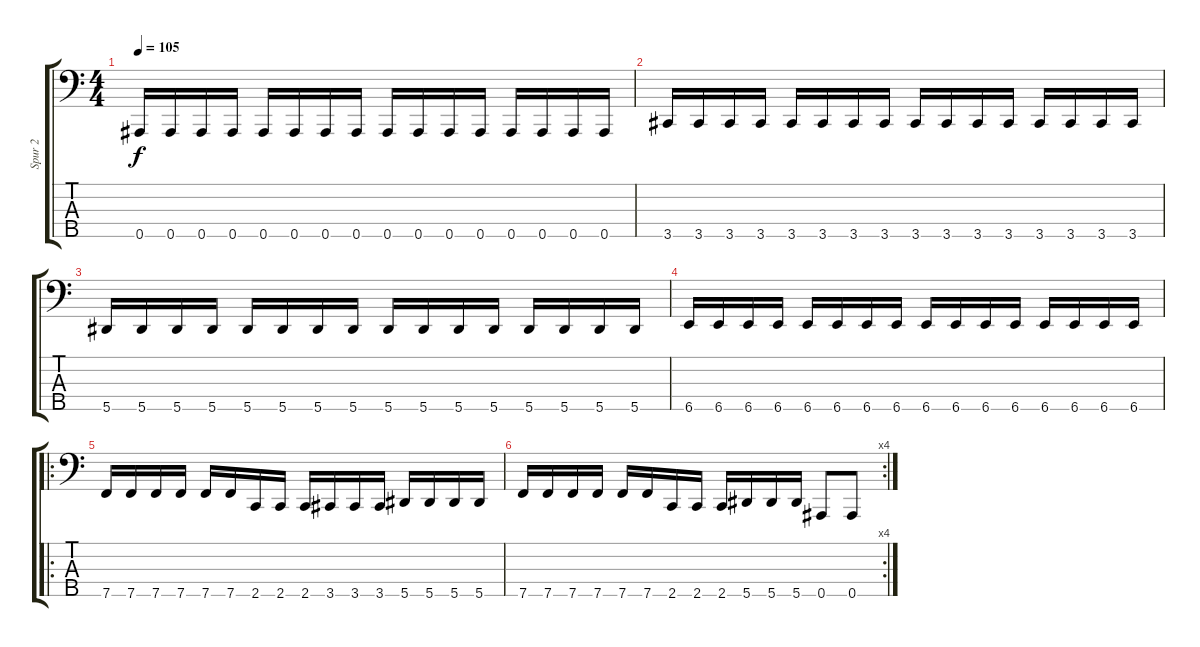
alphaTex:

\track ("Spur 2" "Spur 2") {instrument electricbasspick}
\staff {score tabs}
\tuning (Gb2 Db2 Ab1 Eb1 Bb0) {hide}
\ts (4 4)
\tempo 105
\clef f4
\ks c
0.5.16{dy f} 0.5.16 0.5.16 0.5.16 0.5.16 0.5.16 0.5.16 0.5.16 0.5.16 0.5.16 0.5.16 0.5.16 0.5.16 0.5.16 0.5.16 0.5.16 |
3.5.16 3.5.16 3.5.16 3.5.16 3.5.16 3.5.16 3.5.16 3.5.16 3.5.16 3.5.16 3.5.16 3.5.16 3.5.16 3.5.16 3.5.16 3.5.16 |
5.5.16 5.5.16 5.5.16 5.5.16 5.5.16 5.5.16 5.5.16 5.5.16 5.5.16 5.5.16 5.5.16 5.5.16 5.5.16 5.5.16 5.5.16 5.5.16 |
6.5.16 6.5.16 6.5.16 6.5.16 6.5.16 6.5.16 6.5.16 6.5.16 6.5.16 6.5.16 6.5.16 6.5.16 6.5.16 6.5.16 6.5.16 6.5.16 |
\ro
7.5.16 7.5.16 7.5.16 7.5.16 7.5.16 7.5.16 2.5.16 2.5.16 2.5.16 3.5.16 3.5.16 3.5.16 5.5.16 5.5.16 5.5.16 5.5.16 |
\rc 4
7.5.16 7.5.16 7.5.16 7.5.16 7.5.16 7.5.16 2.5.16 2.5.16 2.5.16 5.5.16 5.5.16 5.5.16 0.5.8 0.5.8
